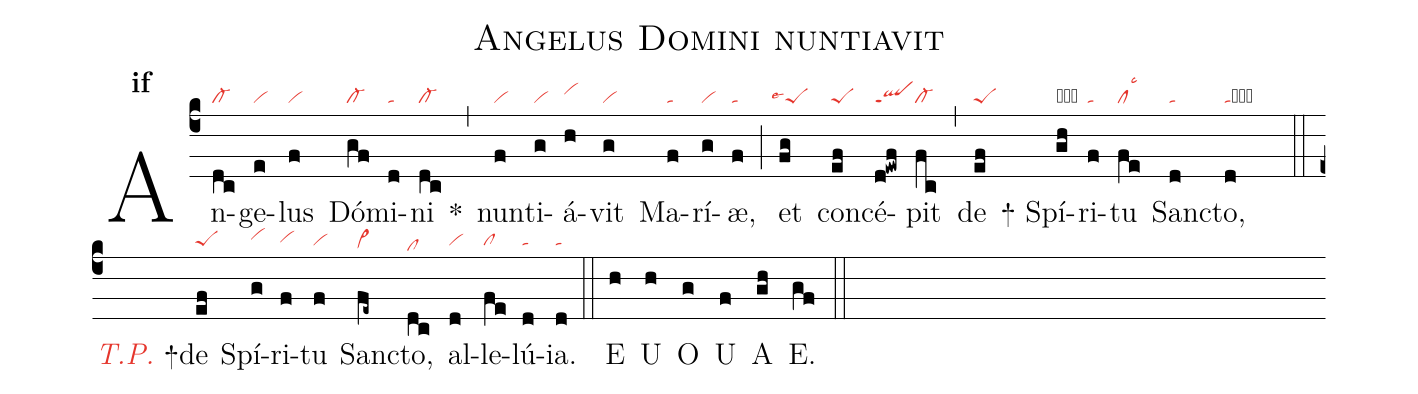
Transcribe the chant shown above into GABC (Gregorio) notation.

name:Angelus Domini nuntiavit;
office-part:an;
mode:1f;
nabc-lines:1;
%%
initial-style: 1;
name: Angelus Domini nuntiavit Mariae;
mode:1;
office-part: Antiphona;
annotation: Ant.;
annotation:i f;
nabc-lines:1;
%%
(c4) An(dc|cl-)ge(e|vi)lus(f|vi) Dó(gf|cl-)mi(d|ta)ni(dc|cl-) <sp>*</sp>(,) nun(f|vi)ti(g|vi)á(h|vihi)vit(g|vi) Ma(f|ta)rí(g|vi)æ,(f|ta) (;) et(fg|``peSlse4) con(ef|peS)cé(d!ewf|qlppt1)pit(fc|cl-) (,)de(ef|peS) <sp>+</sp> Spí(gh|obpe)ri(f|ta)tu(fe|cllsc3) Sanc(d|ta)to,(d|tacb) (::) <i><c>T.P.</c></i> <sp>+</sp>de(ef|peS) Spí(g|vihh)ri(f|vihg)tu(f|vi) Sanc(fe~|vi>he)to,(dc|clhd) al(d|vi)le(fe|cl)lú(d|ta)ia.(d|ta) (::)
<eu>E(h) U(h) O(g) U(f) A(gh) E.(gf) </eu>(::)
